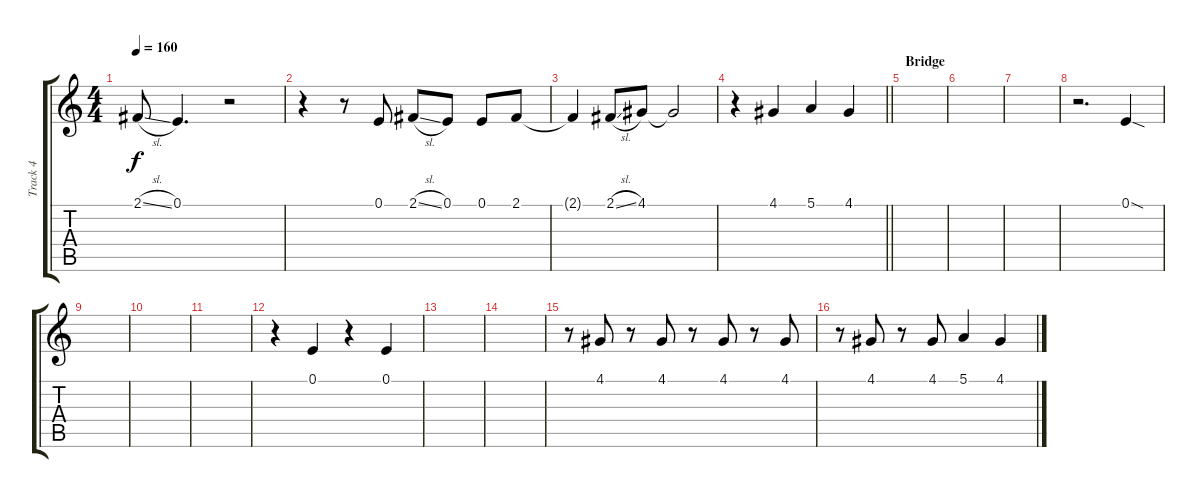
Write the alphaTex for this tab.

\track ("Track 4" "Track 4") {instrument clarinet}
\staff {score tabs}
\tuning (E4 B3 G3 D3 A2 E2) {hide}
\ts (4 4)
\tempo 160
\clef g2
\ks c
2.1{sl}.8{dy f} 0.1.4{d} r.2 |
r.4 r.8 0.1.8 2.1{sl}.8 0.1.8 0.1.8 2.1.8 |
2.1{t}.4 2.1{sl}.8 4.1.8 4.1{t}.2 |
\barLineRight lightlight
r.4 4.1.4 5.1.4 4.1.4 |
\section ("" "Bridge")
|
|
|
r.2{d} 0.1{sod}.4 |
|
|
|
r.4 0.1.4 r.4 0.1.4 |
|
|
r.8 4.1.8 r.8 4.1.8 r.8 4.1.8 r.8 4.1.8 |
r.8 4.1.8 r.8 4.1.8 5.1.4 4.1.4
